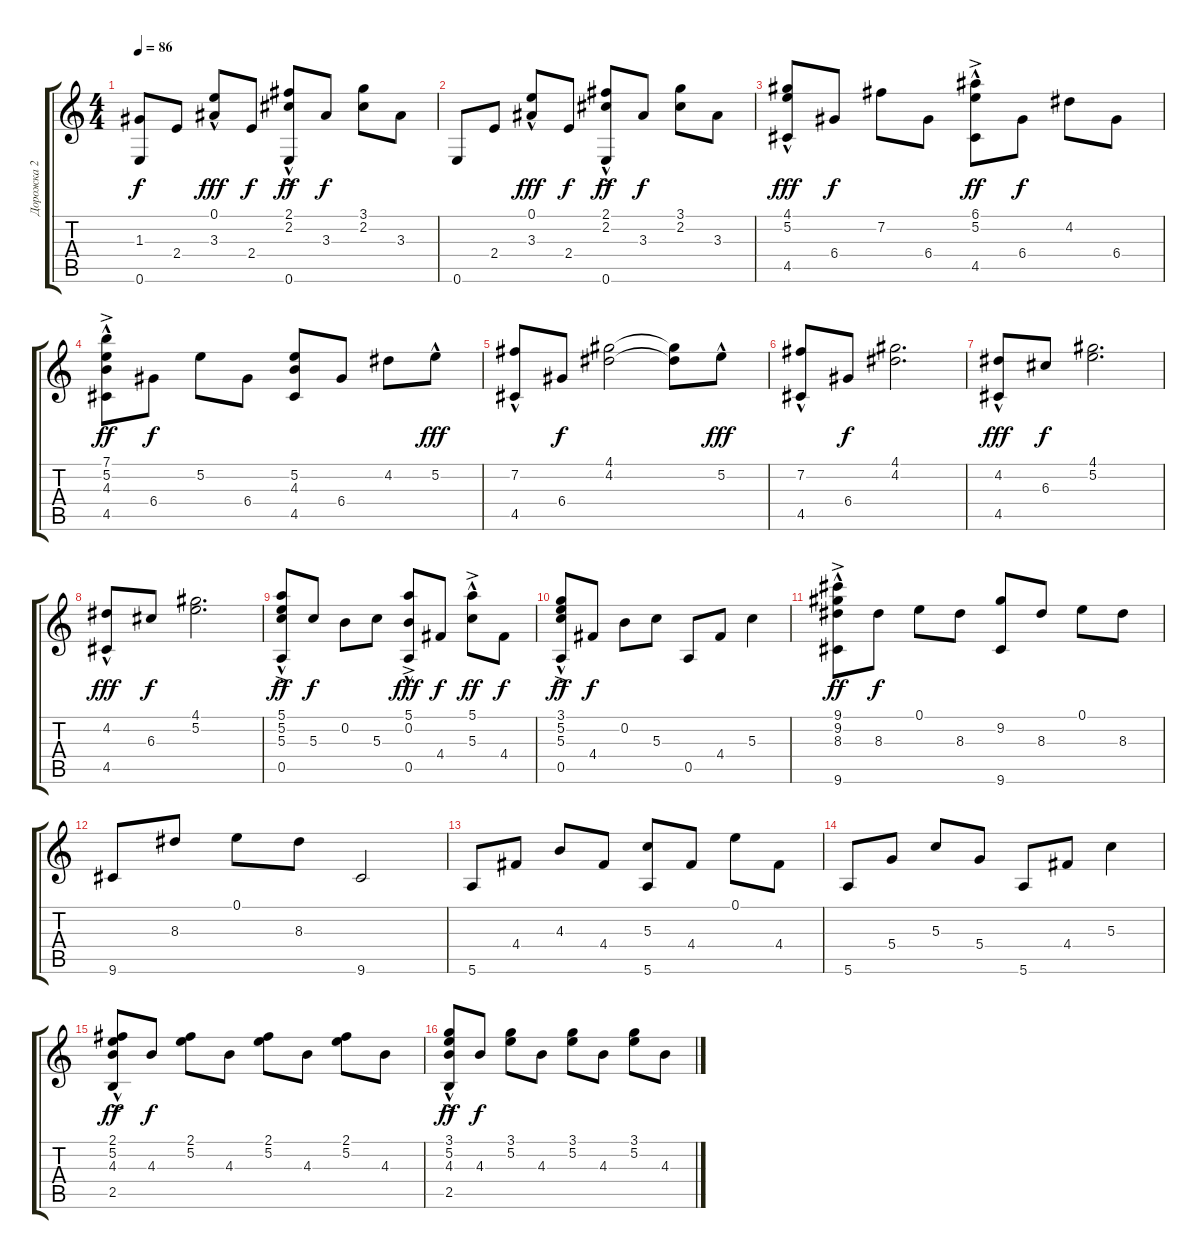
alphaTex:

\track ("Дорожка 2" "Дорожка 2") {instrument acousticguitarsteel}
\staff {score tabs}
\tuning (E4 B3 G3 D3 A2 E2) {hide}
\ts (4 4)
\tempo 86
\clef g2
\ks c
(1.3 0.6).8{dy f} 2.4.8 (0.1{hac} 3.3).8{dy fff} 2.4.8{dy f} (2.1{hac} 2.2{ac} 0.6).8{dy ff} 3.3.8{dy f} (3.1 2.2).8 3.3.8 |
0.6.8 2.4.8 (0.1{hac} 3.3).8{dy fff} 2.4.8{dy f} (2.1{hac} 2.2 0.6{ac}).8{dy ff} 3.3.8{dy f} (3.1 2.2).8 3.3.8 |
(4.1{hac} 5.2 4.5).8{dy fff} 6.4.8{dy f} 7.2.8 6.4.8 (6.1{hac} 5.2 4.5{ac}).8{dy ff} 6.4.8{dy f} 4.2.8 6.4.8 |
(7.1{hac} 5.2 4.3 4.5{ac}).8{dy ff} 6.4.8{dy f} 5.2.8 6.4.8 (5.2 4.3 4.5).8 6.4.8 4.2.8 5.2{hac}.8{dy fff} |
(7.2{hac} 4.5).8 6.4.8{dy f} (4.1 4.2).2 (4.1{t} 4.2{t}).8 5.2{hac}.8{dy fff} |
(7.2{hac} 4.5).8 6.4.8{dy f} (4.1 4.2).2{d} |
(4.2{hac} 4.5).8{dy fff} 6.3.8{dy f} (4.1 5.2).2{d} |
(4.2{hac} 4.5).8{dy fff} 6.3.8{dy f} (4.1 5.2).2{d} |
(5.1 5.2{hac} 5.3 0.5{ac}).8{dy ff} 5.3.8{dy f} 0.2.8 5.3.8 (5.1{ac} 0.2{hac} 0.5).8{dy fff} 4.4.8{dy f} (5.1{hac} 5.3{ac}).8{dy ff} 4.4.8{dy f} |
(3.1 5.2{hac} 5.3 0.5{ac}).8{dy ff} 4.4.8{dy f} 0.2.8 5.3.8 0.5.8 4.4.8 5.3.4 |
(9.1 9.2{hac} 8.3 9.6{ac}).8{dy ff} 8.3.8{dy f} 0.1.8 8.3.8 (9.2 9.6).8 8.3.8 0.1.8 8.3.8 |
9.6.8 8.3.8 0.1.8 8.3.8 9.6.2 |
5.6.8 4.4.8 4.3.8 4.4.8 (5.3 5.6).8 4.4.8 0.1.8 4.4.8 |
5.6.8 5.4.8 5.3.8 5.4.8 5.6.8 4.4.8 5.3.4 |
(2.1 5.2{hac} 4.3 2.5{ac}).8{dy ff} 4.3.8{dy f} (2.1 5.2).8 4.3.8 (2.1 5.2).8 4.3.8 (2.1 5.2).8 4.3.8 |
(3.1 5.2{hac} 4.3 2.5{ac}).8{dy ff} 4.3.8{dy f} (3.1 5.2).8 4.3.8 (3.1 5.2).8 4.3.8 (3.1 5.2).8 4.3.8
